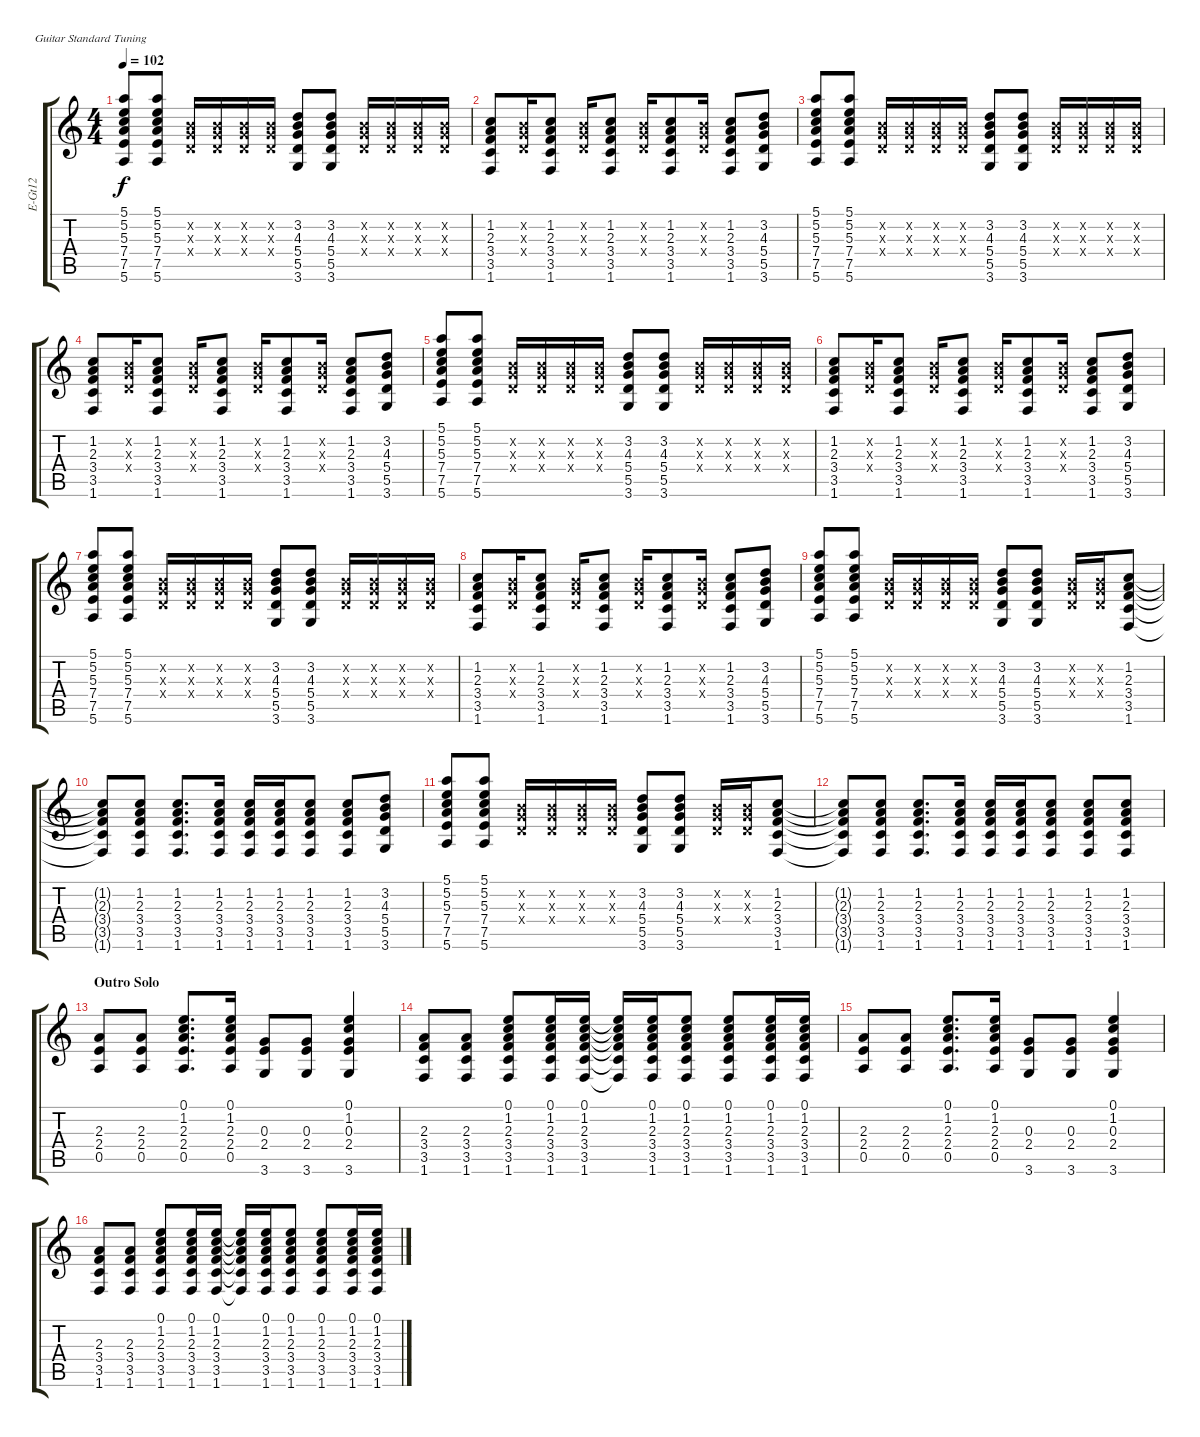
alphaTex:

\defaultSystemsLayout 4
\bracketExtendMode groupsimilarinstruments
\otherSystemsTrackNameOrientation horizontal
\track ("12 Str. Elec (Page)" "E-Gt12") {mute instrument electricguitarclean}
\staff {score tabs}
\tuning (E4 B3 G3 D3 A2 E2)
\ts (4 4)
\tempo 102
\clef g2
\ks c
(7.5 7.4 5.3 5.2 5.1 5.6).8{dy f beam Up} (5.1 5.2 5.3 7.4 7.5 5.6).8{beam Up} (0.4{x} 0.3{x} 0.2{x}).16{beam Up} (0.2{x} 0.3{x} 0.4{x}).16{beam Up} (0.4{x} 0.3{x} 0.2{x}).16{beam Up} (0.4{x} 0.3{x} 0.2{x}).16{beam Up} (3.6 5.5 5.4 4.3 3.2).8{beam Up} (3.2 4.3 5.4 5.5 3.6).8{beam Up} (0.4{x} 0.3{x} 0.2{x}).16{beam Up} (0.2{x} 0.3{x} 0.4{x}).16{beam Up} (0.4{x} 0.3{x} 0.2{x}).16{beam Up} (0.4{x} 0.3{x} 0.2{x}).16{beam Up} |
(1.6 3.5 3.4 2.3 1.2).8{beam Up} (0.2{x} 0.3{x} 0.4{x}).16{beam Up} (3.4 3.5 1.6 2.3 1.2).8{beam Up} (0.4{x} 0.3{x} 0.2{x}).16{beam Up} (1.6 3.5 3.4 2.3 1.2).8{beam Up} (0.4{x} 0.3{x} 0.2{x}).16{beam Up} (1.6 1.2 2.3 3.4 3.5).8{beam Up} (0.4{x} 0.3{x} 0.2{x}).16{beam Up} (1.6 1.2 2.3 3.4 3.5).8{beam Up} (3.6 5.5 5.4 4.3 3.2).8{beam Up} |
(7.5 7.4 5.3 5.2 5.1 5.6).8{beam Up} (5.1 5.2 5.3 7.4 7.5 5.6).8{beam Up} (0.4{x} 0.3{x} 0.2{x}).16{beam Up} (0.2{x} 0.3{x} 0.4{x}).16{beam Up} (0.4{x} 0.3{x} 0.2{x}).16{beam Up} (0.4{x} 0.3{x} 0.2{x}).16{beam Up} (3.6 5.5 5.4 4.3 3.2).8{beam Up} (3.2 4.3 5.4 5.5 3.6).8{beam Up} (0.4{x} 0.3{x} 0.2{x}).16{beam Up} (0.2{x} 0.3{x} 0.4{x}).16{beam Up} (0.4{x} 0.3{x} 0.2{x}).16{beam Up} (0.4{x} 0.3{x} 0.2{x}).16{beam Up} |
(1.6 3.5 3.4 2.3 1.2).8{beam Up} (0.2{x} 0.3{x} 0.4{x}).16{beam Up} (3.4 3.5 1.6 2.3 1.2).8{beam Up} (0.4{x} 0.3{x} 0.2{x}).16{beam Up} (1.6 3.5 3.4 2.3 1.2).8{beam Up} (0.4{x} 0.3{x} 0.2{x}).16{beam Up} (1.6 1.2 2.3 3.4 3.5).8{beam Up} (0.4{x} 0.3{x} 0.2{x}).16{beam Up} (1.6 1.2 2.3 3.4 3.5).8{beam Up} (3.6 5.5 5.4 4.3 3.2).8{beam Up} |
(7.5 7.4 5.3 5.2 5.1 5.6).8{beam Up} (5.1 5.2 5.3 7.4 7.5 5.6).8{beam Up} (0.4{x} 0.3{x} 0.2{x}).16{beam Up} (0.2{x} 0.3{x} 0.4{x}).16{beam Up} (0.4{x} 0.3{x} 0.2{x}).16{beam Up} (0.4{x} 0.3{x} 0.2{x}).16{beam Up} (3.6 5.5 5.4 4.3 3.2).8{beam Up} (3.2 4.3 5.4 5.5 3.6).8{beam Up} (0.4{x} 0.3{x} 0.2{x}).16{beam Up} (0.2{x} 0.3{x} 0.4{x}).16{beam Up} (0.4{x} 0.3{x} 0.2{x}).16{beam Up} (0.4{x} 0.3{x} 0.2{x}).16{beam Up} |
(1.6 3.5 3.4 2.3 1.2).8{beam Up} (0.2{x} 0.3{x} 0.4{x}).16{beam Up} (3.4 3.5 1.6 2.3 1.2).8{beam Up} (0.4{x} 0.3{x} 0.2{x}).16{beam Up} (1.6 3.5 3.4 2.3 1.2).8{beam Up} (0.4{x} 0.3{x} 0.2{x}).16{beam Up} (1.6 1.2 2.3 3.4 3.5).8{beam Up} (0.4{x} 0.3{x} 0.2{x}).16{beam Up} (1.6 1.2 2.3 3.4 3.5).8{beam Up} (3.6 5.5 5.4 4.3 3.2).8{beam Up} |
(7.5 7.4 5.3 5.2 5.1 5.6).8{beam Up} (5.1 5.2 5.3 7.4 7.5 5.6).8{beam Up} (0.4{x} 0.3{x} 0.2{x}).16{beam Up} (0.2{x} 0.3{x} 0.4{x}).16{beam Up} (0.4{x} 0.3{x} 0.2{x}).16{beam Up} (0.4{x} 0.3{x} 0.2{x}).16{beam Up} (3.6 5.5 5.4 4.3 3.2).8{beam Up} (3.2 4.3 5.4 5.5 3.6).8{beam Up} (0.4{x} 0.3{x} 0.2{x}).16{beam Up} (0.2{x} 0.3{x} 0.4{x}).16{beam Up} (0.4{x} 0.3{x} 0.2{x}).16{beam Up} (0.4{x} 0.3{x} 0.2{x}).16{beam Up} |
(1.6 3.5 3.4 2.3 1.2).8{beam Up} (0.2{x} 0.3{x} 0.4{x}).16{beam Up} (3.4 3.5 1.6 2.3 1.2).8{beam Up} (0.4{x} 0.3{x} 0.2{x}).16{beam Up} (1.6 3.5 3.4 2.3 1.2).8{beam Up} (0.4{x} 0.3{x} 0.2{x}).16{beam Up} (1.6 1.2 2.3 3.4 3.5).8{beam Up} (0.4{x} 0.3{x} 0.2{x}).16{beam Up} (1.6 1.2 2.3 3.4 3.5).8{beam Up} (3.6 5.5 5.4 4.3 3.2).8{beam Up} |
(7.5 7.4 5.3 5.2 5.1 5.6).8{beam Up} (5.1 5.2 5.3 7.4 7.5 5.6).8{beam Up} (0.4{x} 0.3{x} 0.2{x}).16{beam Up} (0.2{x} 0.3{x} 0.4{x}).16{beam Up} (0.4{x} 0.3{x} 0.2{x}).16{beam Up} (0.4{x} 0.3{x} 0.2{x}).16{beam Up} (3.6 5.5 5.4 4.3 3.2).8{beam Up} (3.2 4.3 5.4 5.5 3.6).8{beam Up} (0.4{x} 0.3{x} 0.2{x}).16{beam Up} (0.2{x} 0.3{x} 0.4{x}).16{beam Up} (3.5 1.6 2.3 3.4 1.2).8{beam Up} |
(1.2{t} 2.3{t} 3.4{t} 3.5{t} 1.6{t}).8{beam Up} (1.6 3.5 3.4 2.3 1.2).8{beam Up} (1.2 2.3 3.4 3.5 1.6).8{d beam Up} (1.6 3.5 3.4 2.3 1.2).16{beam Up} (1.6 3.5 3.4 2.3 1.2).16{beam Up} (1.6 3.5 3.4 2.3 1.2).16{beam Up} (1.6 3.5 3.4 2.3 1.2).8{beam Up} (1.6 3.5 3.4 2.3 1.2).8{beam Up} (3.6 5.5 5.4 4.3 3.2).8{beam Up} |
(7.5 7.4 5.3 5.2 5.1 5.6).8{beam Up} (5.1 5.2 5.3 7.4 7.5 5.6).8{beam Up} (0.4{x} 0.3{x} 0.2{x}).16{beam Up} (0.2{x} 0.3{x} 0.4{x}).16{beam Up} (0.4{x} 0.3{x} 0.2{x}).16{beam Up} (0.4{x} 0.3{x} 0.2{x}).16{beam Up} (3.6 5.5 5.4 4.3 3.2).8{beam Up} (3.2 4.3 5.4 5.5 3.6).8{beam Up} (0.4{x} 0.3{x} 0.2{x}).16{beam Up} (0.2{x} 0.3{x} 0.4{x}).16{beam Up} (3.5 1.6 2.3 3.4 1.2).8{beam Up} |
(1.2{t} 2.3{t} 3.4{t} 3.5{t} 1.6{t}).8{beam Up} (1.6 3.5 3.4 2.3 1.2).8{beam Up} (1.2 2.3 3.4 3.5 1.6).8{d beam Up} (1.6 3.5 3.4 2.3 1.2).16{beam Up} (1.6 3.5 3.4 2.3 1.2).16{beam Up} (1.6 3.5 3.4 2.3 1.2).16{beam Up} (1.6 3.5 3.4 2.3 1.2).8{beam Up} (1.6 3.5 3.4 2.3 1.2).8{beam Up} (1.6 3.5 3.4 2.3 1.2).8{beam Up} |
\section ("" "Outro Solo")
(2.3 2.4 0.5).8{beam Up} (2.3 2.4 0.5).8{beam Up} (0.1 1.2 2.3 2.4 0.5).8{d beam Up} (0.1 1.2 2.3 2.4 0.5).16{beam Up} (0.3 2.4 3.6).8{beam Up} (0.3 2.4 3.6).8{beam Up} (0.1 1.2 0.3 2.4 3.6).4{beam Up} |
(2.3 3.4 3.5 1.6).8{beam Up} (2.3 3.4 3.5 1.6).8{beam Up} (0.1 1.2 2.3 3.4 3.5 1.6).8{beam Up} (0.1 1.2 2.3 3.4 3.5 1.6).16{beam Up} (0.1 1.2 2.3 3.4 3.5 1.6).16{beam Up} (0.1{t} 1.2{t} 2.3{t} 3.4{t} 3.5{t} 1.6{t}).16{beam Up} (0.1 1.2 2.3 3.4 3.5 1.6).16{beam Up} (0.1 1.2 2.3 3.4 3.5 1.6).8{beam Up} (0.1 1.2 2.3 3.4 3.5 1.6).8{beam Up} (0.1 1.2 2.3 3.4 3.5 1.6).16{beam Up} (0.1 1.2 2.3 3.4 3.5 1.6).16{beam Up} |
(2.3 2.4 0.5).8{beam Up} (2.3 2.4 0.5).8{beam Up} (0.1 1.2 2.3 2.4 0.5).8{d beam Up} (0.1 1.2 2.3 2.4 0.5).16{beam Up} (0.3 2.4 3.6).8{beam Up} (0.3 2.4 3.6).8{beam Up} (0.1 1.2 0.3 2.4 3.6).4{beam Up} |
(2.3 3.4 3.5 1.6).8{beam Up} (2.3 3.4 3.5 1.6).8{beam Up} (0.1 1.2 2.3 3.4 3.5 1.6).8{beam Up} (0.1 1.2 2.3 3.4 3.5 1.6).16{beam Up} (0.1 1.2 2.3 3.4 3.5 1.6).16{beam Up} (0.1{t} 1.2{t} 2.3{t} 3.4{t} 3.5{t} 1.6{t}).16{beam Up} (0.1 1.2 2.3 3.4 3.5 1.6).16{beam Up} (0.1 1.2 2.3 3.4 3.5 1.6).8{beam Up} (0.1 1.2 2.3 3.4 3.5 1.6).8{beam Up} (0.1 1.2 2.3 3.4 3.5 1.6).16{beam Up} (0.1 1.2 2.3 3.4 3.5 1.6).16{beam Up}
